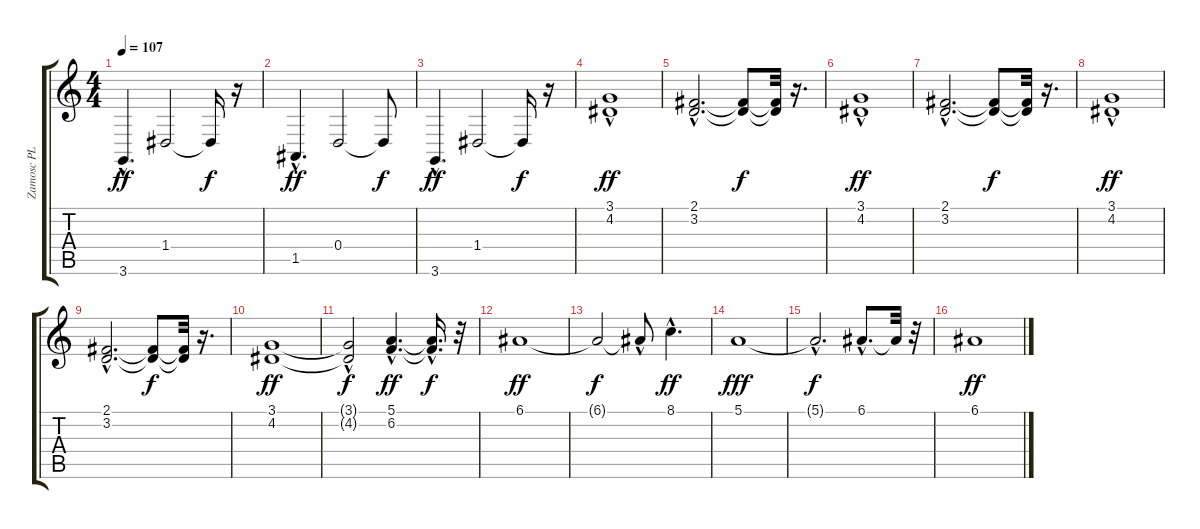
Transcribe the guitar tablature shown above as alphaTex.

\track ("Zamosc PL" "Zamosc PL") {instrument pad8sweep}
\staff {score tabs}
\tuning (E4 B3 G3 D3 A2 E2) {hide}
\ts (4 4)
\tempo 107
\clef g2
\ks c
3.6{hac}.4{d dy ff} 1.4.2 1.4{t}.16{dy f} r.16 |
1.5{hac}.4{d dy ff} 0.4.2 0.4{t}.8{dy f} |
3.6{hac}.4{d dy ff} 1.4.2 1.4{t}.16{dy f} r.16 |
(3.1 4.2{hac}).1{dy ff} |
(2.1{hac} 3.2{hac}).2{d} (2.1{t} 3.2{t}).8{dy f} (2.1{t} 3.2{t}).32 r.16{d} |
(3.1 4.2{hac}).1{dy ff} |
(2.1{hac} 3.2{hac}).2{d} (2.1{t} 3.2{t}).8{dy f} (2.1{t} 3.2{t}).32 r.16{d} |
(3.1 4.2{hac}).1{dy ff} |
(2.1{hac} 3.2{hac}).2{d} (2.1{t} 3.2{t}).8{dy f} (2.1{t} 3.2{t}).32 r.16{d} |
(3.1 4.2).1{dy ff} |
(3.1{hac t} 4.2{t}).2{dy f} (5.1{hac} 6.2{hac}).4{d dy ff} (5.1{hac t} 6.2{t}).16{d dy f} r.32 |
6.1.1{dy ff} |
6.1{t}.2{dy f} 6.1{hac t}.8 8.1{hac}.4{d dy ff} |
5.1.1{dy fff} |
5.1{hac t}.2{d dy f} 6.1{hac}.8{d} 6.1{t}.32 r.32 |
6.1.1{dy ff}
